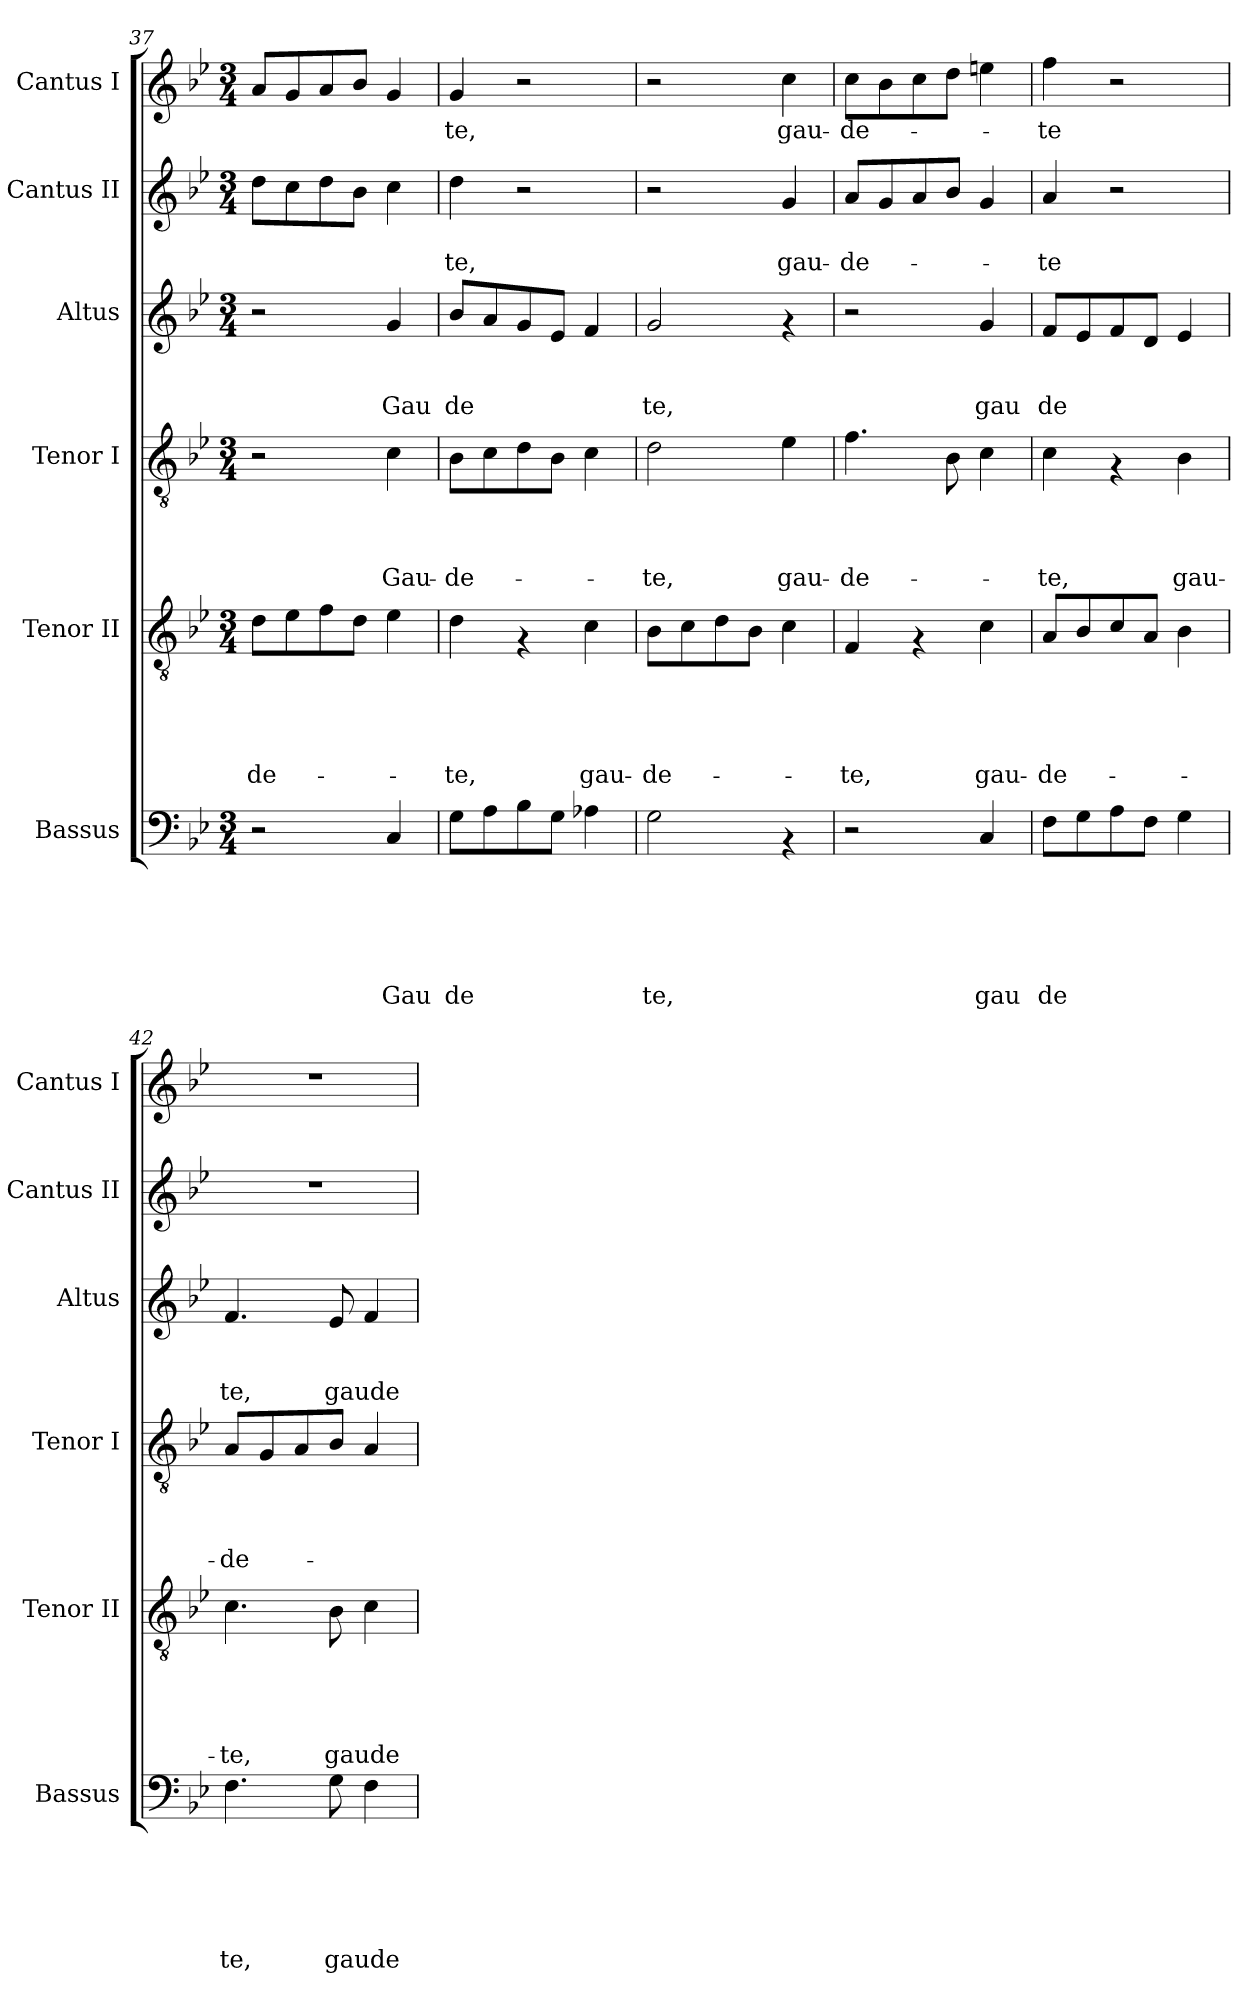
**kern	**text	**text	**text	**text	**text	**text	**kern	**text	**text	**text	**text	**text	**kern	**text	**text	**text	**text	**kern	**text	**text	**text	**kern	**text	**text	**kern	**text
*part6	*part6	*part6	*part6	*part6	*part6	*part6	*part5	*part5	*part5	*part5	*part5	*part5	*part4	*part4	*part4	*part4	*part4	*part3	*part3	*part3	*part3	*part2	*part2	*part2	*part1	*part1
*staff6	*staff6	*staff6	*staff6	*staff6	*staff6	*staff6	*staff5	*staff5	*staff5	*staff5	*staff5	*staff5	*staff4	*staff4	*staff4	*staff4	*staff4	*staff3	*staff3	*staff3	*staff3	*staff2	*staff2	*staff2	*staff1	*staff1
*I"Bassus	*	*	*	*	*	*	*I"Tenor II	*	*	*	*	*	*I"Tenor I	*	*	*	*	*I"Altus	*	*	*	*I"Cantus II	*	*	*I"Cantus I	*
*I'Bassus	*	*	*	*	*	*	*I'Tenor II	*	*	*	*	*	*I'Tenor I	*	*	*	*	*I'Altus	*	*	*	*I'Cantus II	*	*	*I'Cantus I	*
*clefF4	*	*	*	*	*	*	*clefGv2	*	*	*	*	*	*clefGv2	*	*	*	*	*clefG2	*	*	*	*clefG2	*	*	*clefG2	*
*k[b-e-]	*	*	*	*	*	*	*k[b-e-]	*	*	*	*	*	*k[b-e-]	*	*	*	*	*k[b-e-]	*	*	*	*k[b-e-]	*	*	*k[b-e-]	*
*B-:	*	*	*	*	*	*	*B-:	*	*	*	*	*	*B-:	*	*	*	*	*B-:	*	*	*	*B-:	*	*	*B-:	*
*M3/4	*	*	*	*	*	*	*M3/4	*	*	*	*	*	*M3/4	*	*	*	*	*M3/4	*	*	*	*M3/4	*	*	*M3/4	*
=37	=37	=37	=37	=37	=37	=37	=37	=37	=37	=37	=37	=37	=37	=37	=37	=37	=37	=37	=37	=37	=37	=37	=37	=37	=37	=37
!	!	!	!	!	!	!	!	!	!	!	!	!LO:LY:b	!	!	!	!	!	!	!	!	!	!	!	!	!	!
2r	.	.	.	.	.	.	8d\L	.	.	.	.	-de-	2r	.	.	.	.	2r	.	.	.	8dd\L	.	.	8a/L	.
.	.	.	.	.	.	.	8e-\	.	.	.	.	.	.	.	.	.	.	.	.	.	.	8cc\	.	.	8g/	.
.	.	.	.	.	.	.	8f\	.	.	.	.	.	.	.	.	.	.	.	.	.	.	8dd\	.	.	8a/	.
.	.	.	.	.	.	.	8d\J	.	.	.	.	.	.	.	.	.	.	.	.	.	.	8b-\J	.	.	8b-/J	.
!	!	!	!	!	!	!LO:LY:b	!	!	!	!	!	!	!	!	!	!	!LO:LY:b	!	!	!	!LO:LY:b	!	!	!	!	!
4C/	.	.	.	.	.	Gau	4e-\	.	.	.	.	.	4c\	.	.	.	Gau-	4g/	.	.	Gau	4cc\	.	.	4g/	.
=38	=38	=38	=38	=38	=38	=38	=38	=38	=38	=38	=38	=38	=38	=38	=38	=38	=38	=38	=38	=38	=38	=38	=38	=38	=38	=38
!	!	!	!	!	!	!LO:LY:b	!	!	!	!	!	!LO:LY:b	!	!	!	!	!LO:LY:b	!	!	!	!LO:LY:b	!	!	!LO:LY:b	!	!LO:LY:b
8G\L	.	.	.	.	.	de	4d\	.	.	.	.	-te,	8B-\L	.	.	.	-de-	8b-/L	.	.	de	4dd\	.	-te,	4g/	-te,
8A\	.	.	.	.	.	.	.	.	.	.	.	.	8c\	.	.	.	.	8a/	.	.	.	.	.	.	.	.
8B-\	.	.	.	.	.	.	4rF	.	.	.	.	.	8d\	.	.	.	.	8g/	.	.	.	2r	.	.	2r	.
8G\J	.	.	.	.	.	.	.	.	.	.	.	.	8B-\J	.	.	.	.	8e-/J	.	.	.	.	.	.	.	.
!	!	!	!	!	!	!	!	!	!	!	!	!LO:LY:b	!	!	!	!	!	!	!	!	!	!	!	!	!	!
4A-X\	.	.	.	.	.	.	4c\	.	.	.	.	gau-	4c\	.	.	.	.	4f/	.	.	.	.	.	.	.	.
=39	=39	=39	=39	=39	=39	=39	=39	=39	=39	=39	=39	=39	=39	=39	=39	=39	=39	=39	=39	=39	=39	=39	=39	=39	=39	=39
!	!	!	!	!	!	!LO:LY:b	!	!	!	!	!	!LO:LY:b	!	!	!	!	!LO:LY:b	!	!	!	!LO:LY:b	!	!	!	!	!
2G\	.	.	.	.	.	te,	8B-\L	.	.	.	.	-de-	2d\	.	.	.	-te,	2g/	.	.	te,	2r	.	.	2r	.
.	.	.	.	.	.	.	8c\	.	.	.	.	.	.	.	.	.	.	.	.	.	.	.	.	.	.	.
.	.	.	.	.	.	.	8d\	.	.	.	.	.	.	.	.	.	.	.	.	.	.	.	.	.	.	.
.	.	.	.	.	.	.	8B-\J	.	.	.	.	.	.	.	.	.	.	.	.	.	.	.	.	.	.	.
!	!	!	!	!	!	!	!	!	!	!	!	!	!	!	!	!	!LO:LY:b	!	!	!	!	!	!	!LO:LY:b	!	!LO:LY:b
4rAA	.	.	.	.	.	.	4c\	.	.	.	.	.	4e-\	.	.	.	gau-	4rf	.	.	.	4g/	.	gau-	4cc\	gau-
=40	=40	=40	=40	=40	=40	=40	=40	=40	=40	=40	=40	=40	=40	=40	=40	=40	=40	=40	=40	=40	=40	=40	=40	=40	=40	=40
!	!	!	!	!	!	!	!	!	!	!	!	!LO:LY:b	!	!	!	!	!LO:LY:b	!	!	!	!	!	!	!LO:LY:b	!	!LO:LY:b
2r	.	.	.	.	.	.	4F/	.	.	.	.	-te,	4.f\	.	.	.	-de-	2r	.	.	.	8a/L	.	-de-	8cc\L	-de-
.	.	.	.	.	.	.	.	.	.	.	.	.	.	.	.	.	.	.	.	.	.	8g/	.	.	8b-\	.
.	.	.	.	.	.	.	4rF	.	.	.	.	.	.	.	.	.	.	.	.	.	.	8a/	.	.	8cc\	.
.	.	.	.	.	.	.	.	.	.	.	.	.	8B-\	.	.	.	.	.	.	.	.	8b-/J	.	.	8dd\J	.
!	!	!	!	!	!	!LO:LY:b	!	!	!	!	!	!LO:LY:b	!	!	!	!	!	!	!	!	!LO:LY:b	!	!	!	!	!
4C/	.	.	.	.	.	gau	4c\	.	.	.	.	gau-	4c\	.	.	.	.	4g/	.	.	gau	4g/	.	.	4een\	.
=41	=41	=41	=41	=41	=41	=41	=41	=41	=41	=41	=41	=41	=41	=41	=41	=41	=41	=41	=41	=41	=41	=41	=41	=41	=41	=41
!	!	!	!	!	!	!LO:LY:b	!	!	!	!	!	!LO:LY:b	!	!	!	!	!LO:LY:b	!	!	!	!LO:LY:b	!	!	!LO:LY:b	!	!LO:LY:b
8F\L	.	.	.	.	.	de	8A/L	.	.	.	.	-de-	4c\	.	.	.	-te,	8f/L	.	.	de	4a/	.	-te	4ff\	-te
8G\	.	.	.	.	.	.	8B-/	.	.	.	.	.	.	.	.	.	.	8e-/	.	.	.	.	.	.	.	.
8A\	.	.	.	.	.	.	8c/	.	.	.	.	.	4rF	.	.	.	.	8f/	.	.	.	2r	.	.	2r	.
8F\J	.	.	.	.	.	.	8A/J	.	.	.	.	.	.	.	.	.	.	8d/J	.	.	.	.	.	.	.	.
!	!	!	!	!	!	!	!	!	!	!	!	!	!	!	!	!	!LO:LY:b	!	!	!	!	!	!	!	!	!
4G\	.	.	.	.	.	.	4B-\	.	.	.	.	.	4B-\	.	.	.	gau-	4e-/	.	.	.	.	.	.	.	.
=42	=42	=42	=42	=42	=42	=42	=42	=42	=42	=42	=42	=42	=42	=42	=42	=42	=42	=42	=42	=42	=42	=42	=42	=42	=42	=42
!	!	!	!	!	!	!LO:LY:b	!	!	!	!	!	!LO:LY:b	!	!	!	!	!LO:LY:b	!	!	!	!LO:LY:b	!	!	!	!	!
4.F\	.	.	.	.	.	te,	4.c\	.	.	.	.	-te,	8A/L	.	.	.	-de-	4.f/	.	.	te,	2.r	.	.	2.r	.
.	.	.	.	.	.	.	.	.	.	.	.	.	8G/	.	.	.	.	.	.	.	.	.	.	.	.	.
.	.	.	.	.	.	.	.	.	.	.	.	.	8A/	.	.	.	.	.	.	.	.	.	.	.	.	.
!	!	!	!	!	!	!LO:LY:b	!	!	!	!	!	!LO:LY:b	!	!	!	!	!	!	!	!	!LO:LY:b	!	!	!	!	!
8G\	.	.	.	.	.	gaude	8B-\	.	.	.	.	gaude-	8B-/J	.	.	.	.	8e-/	.	.	gaude	.	.	.	.	.
4F\	.	.	.	.	.	.	4c\	.	.	.	.	.	4A/	.	.	.	.	4f/	.	.	.	.	.	.	.	.
=	=	=	=	=	=	=	=	=	=	=	=	=	=	=	=	=	=	=	=	=	=	=	=	=	=	=
*-	*-	*-	*-	*-	*-	*-	*-	*-	*-	*-	*-	*-	*-	*-	*-	*-	*-	*-	*-	*-	*-	*-	*-	*-	*-	*-
